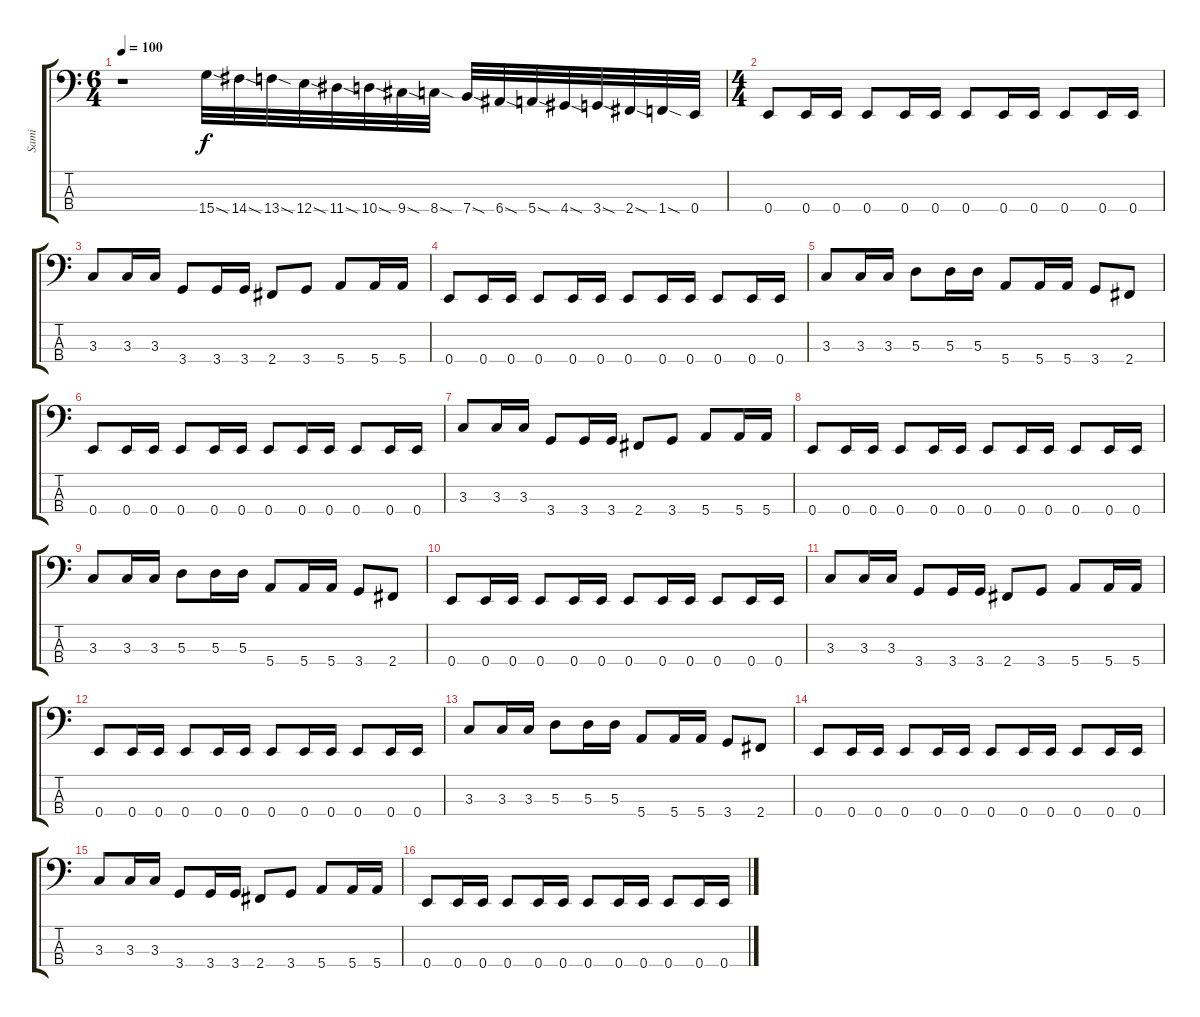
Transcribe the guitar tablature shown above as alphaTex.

\track ("Sami" "Sami") {instrument electricbassfinger}
\staff {score tabs}
\tuning (G2 D2 A1 E1) {hide}
\ts (6 4)
\tempo 100
\clef f4
\ks c
r.1{dy f} 15.4{sod}.32 14.4{sod}.32 13.4{sod}.32 12.4{sod}.32 11.4{sod}.32 10.4{sod}.32 9.4{sod}.32 8.4{sod}.32 7.4{sod}.32 6.4{sod}.32 5.4{sod}.32 4.4{sod}.32 3.4{sod}.32 2.4{sod}.32 1.4{sod}.32 0.4.32 |
\ts (4 4)
0.4.8 0.4.16 0.4.16 0.4.8 0.4.16 0.4.16 0.4.8 0.4.16 0.4.16 0.4.8 0.4.16 0.4.16 |
3.3.8 3.3.16 3.3.16 3.4.8 3.4.16 3.4.16 2.4.8 3.4.8 5.4.8 5.4.16 5.4.16 |
0.4.8 0.4.16 0.4.16 0.4.8 0.4.16 0.4.16 0.4.8 0.4.16 0.4.16 0.4.8 0.4.16 0.4.16 |
3.3.8 3.3.16 3.3.16 5.3.8 5.3.16 5.3.16 5.4.8 5.4.16 5.4.16 3.4.8 2.4.8 |
0.4.8 0.4.16 0.4.16 0.4.8 0.4.16 0.4.16 0.4.8 0.4.16 0.4.16 0.4.8 0.4.16 0.4.16 |
3.3.8 3.3.16 3.3.16 3.4.8 3.4.16 3.4.16 2.4.8 3.4.8 5.4.8 5.4.16 5.4.16 |
0.4.8 0.4.16 0.4.16 0.4.8 0.4.16 0.4.16 0.4.8 0.4.16 0.4.16 0.4.8 0.4.16 0.4.16 |
3.3.8 3.3.16 3.3.16 5.3.8 5.3.16 5.3.16 5.4.8 5.4.16 5.4.16 3.4.8 2.4.8 |
0.4.8 0.4.16 0.4.16 0.4.8 0.4.16 0.4.16 0.4.8 0.4.16 0.4.16 0.4.8 0.4.16 0.4.16 |
3.3.8 3.3.16 3.3.16 3.4.8 3.4.16 3.4.16 2.4.8 3.4.8 5.4.8 5.4.16 5.4.16 |
0.4.8 0.4.16 0.4.16 0.4.8 0.4.16 0.4.16 0.4.8 0.4.16 0.4.16 0.4.8 0.4.16 0.4.16 |
3.3.8 3.3.16 3.3.16 5.3.8 5.3.16 5.3.16 5.4.8 5.4.16 5.4.16 3.4.8 2.4.8 |
0.4.8 0.4.16 0.4.16 0.4.8 0.4.16 0.4.16 0.4.8 0.4.16 0.4.16 0.4.8 0.4.16 0.4.16 |
3.3.8 3.3.16 3.3.16 3.4.8 3.4.16 3.4.16 2.4.8 3.4.8 5.4.8 5.4.16 5.4.16 |
0.4.8 0.4.16 0.4.16 0.4.8 0.4.16 0.4.16 0.4.8 0.4.16 0.4.16 0.4.8 0.4.16 0.4.16
